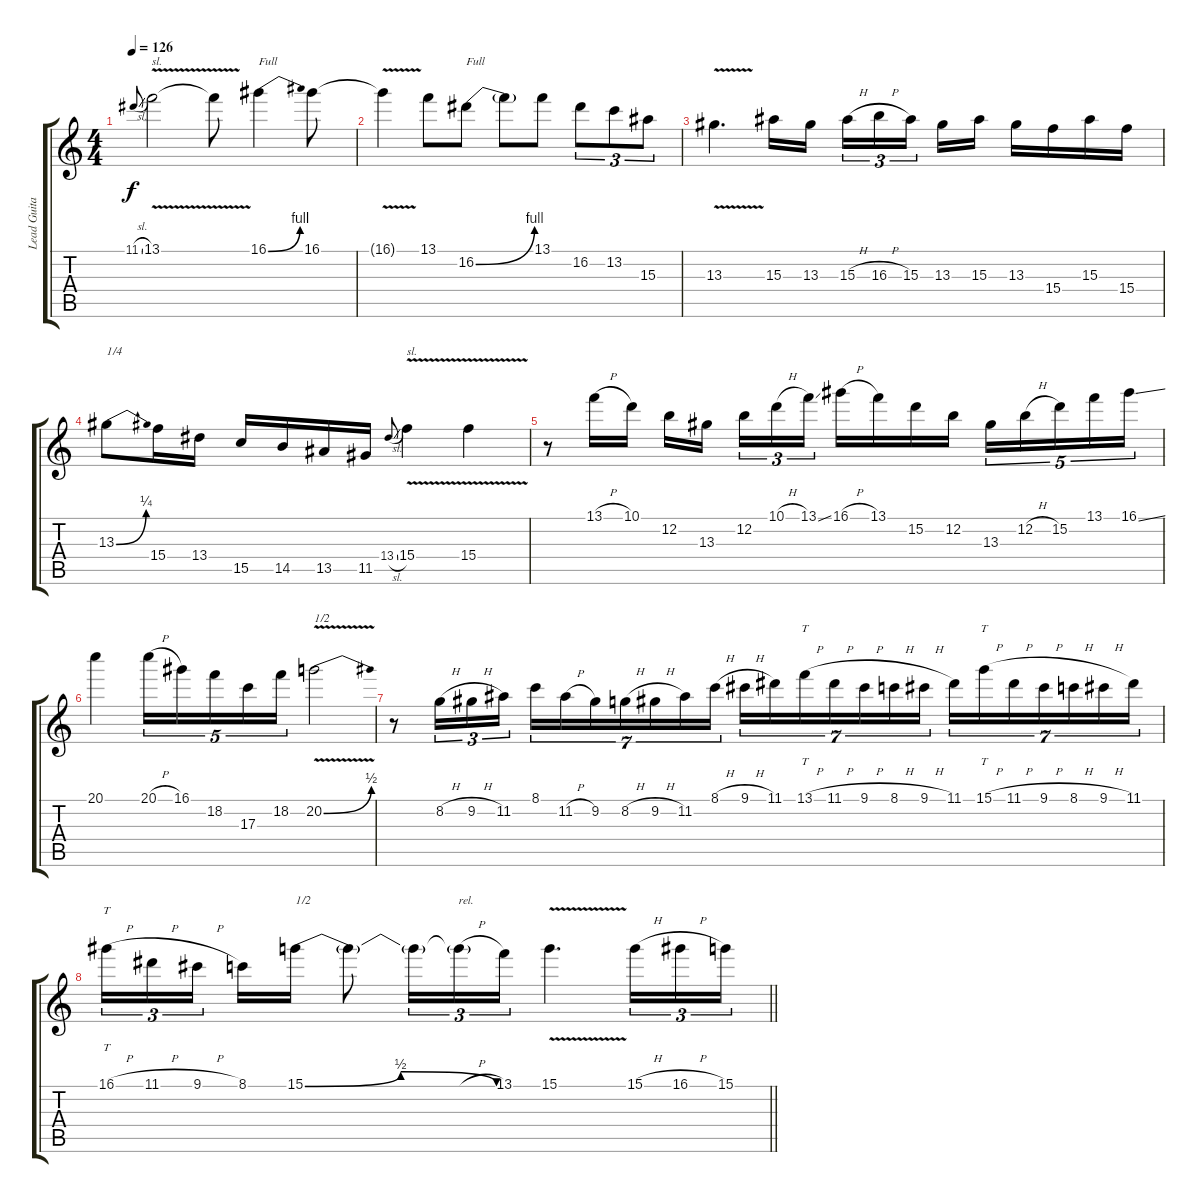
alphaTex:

\track ("Lead Guitar" "Lead Guita") {instrument distortionguitar}
\staff {score tabs}
\tuning (E4 B3 G3 D3 A2 E2) {hide}
\ts (4 4)
\tempo 126
\clef g2
\ks c
11.1{sl}.8{gr onbeat dy f} 13.1{v}.2{txt "sl."} 13.1{t}.8 16.1{be (bend 0 0 60 4)}.4{txt "Full"} 16.1.8 |
16.1{v t}.4 13.1.8 16.2{be (bend 0 0 60 4)}.8{txt "Full"} 16.2{t}.8 13.1.8 16.2.8{tu (3 2)} 13.2.8{tu (3 2)} 15.3.8{tu (3 2)} |
13.3{v}.4{d} 15.3.16 13.3.16 15.3{h}.16{tu (3 2)} 16.3{h}.16{tu (3 2)} 15.3.16{tu (3 2) beam splitsecondary} 13.3.16 15.3.16 13.3.16 15.4.16 15.3.16 15.4.16 |
13.3{be (bend 0 0 60 1)}.8{txt "1/4"} 15.4.16 13.4.16 15.5.16 14.5.16 13.5.16 11.5.16 13.4{sl}.8{gr onbeat} 15.4{v}.4{txt "sl."} 15.4{v}.4 |
r.8 13.1{h}.16 10.1.16 12.2.16 13.3.16{beam splitsecondary} 12.2.16{tu (3 2)} 10.1{h}.16{tu (3 2)} 13.1{ss}.16{tu (3 2)} 16.1{h}.16 13.1.16 15.2.16 12.2.16 13.3.16{tu (5 4)} 12.2{h}.16{tu (5 4)} 15.2.16{tu (5 4)} 13.1.16{tu (5 4)} 16.1{ss}.16{tu (5 4)} |
20.1.4 20.1{h}.16{tu (5 4)} 16.1.16{tu (5 4)} 18.2.16{tu (5 4)} 17.3.16{tu (5 4)} 18.2.16{tu (5 4)} 20.2{be (bend 0 0 60 2) v}.2{txt "1/2"} |
r.8 8.2{h}.16{tu (3 2)} 9.2{h}.16{tu (3 2)} 11.2.16{tu (3 2)} 8.1.16{tu (7 4)} 11.2{h}.16{tu (7 4)} 9.2.16{tu (7 4)} 8.2{h}.16{tu (7 4)} 9.2{h}.16{tu (7 4)} 11.2.16{tu (7 4)} 8.1{h}.16{tu (7 4)} 9.1{h}.16{tu (7 4)} 11.1.16{tu (7 4)} 13.1{h}.16{tt tu (7 4)} 11.1{h}.16{tu (7 4)} 9.1{h}.16{tu (7 4)} 8.1{h}.16{tu (7 4)} 9.1{h}.16{tu (7 4)} 11.1.16{tu (7 4)} 15.1{h}.16{tt tu (7 4)} 11.1{h}.16{tu (7 4)} 9.1{h}.16{tu (7 4)} 8.1{h}.16{tu (7 4)} 9.1{h}.16{tu (7 4)} 11.1.16{tu (7 4)} |
\barLineRight lightlight
16.1{h}.16{tt tu (3 2)} 11.1{h}.16{tu (3 2)} 9.1{h}.16{tu (3 2) beam splitsecondary} 8.1.16 15.1{be (bendrelease 0 0 15 2 45 2 55 0)}.16{txt "1/2"} 15.1{t}.8 15.1{t}.16{tu (3 2)} 15.1{h t}.16{tu (3 2) txt "rel."} 13.1.16{tu (3 2)} 15.1{v}.4{d} 15.1{h}.16{tu (3 2)} 16.1{h}.16{tu (3 2)} 15.1.16{tu (3 2)}
